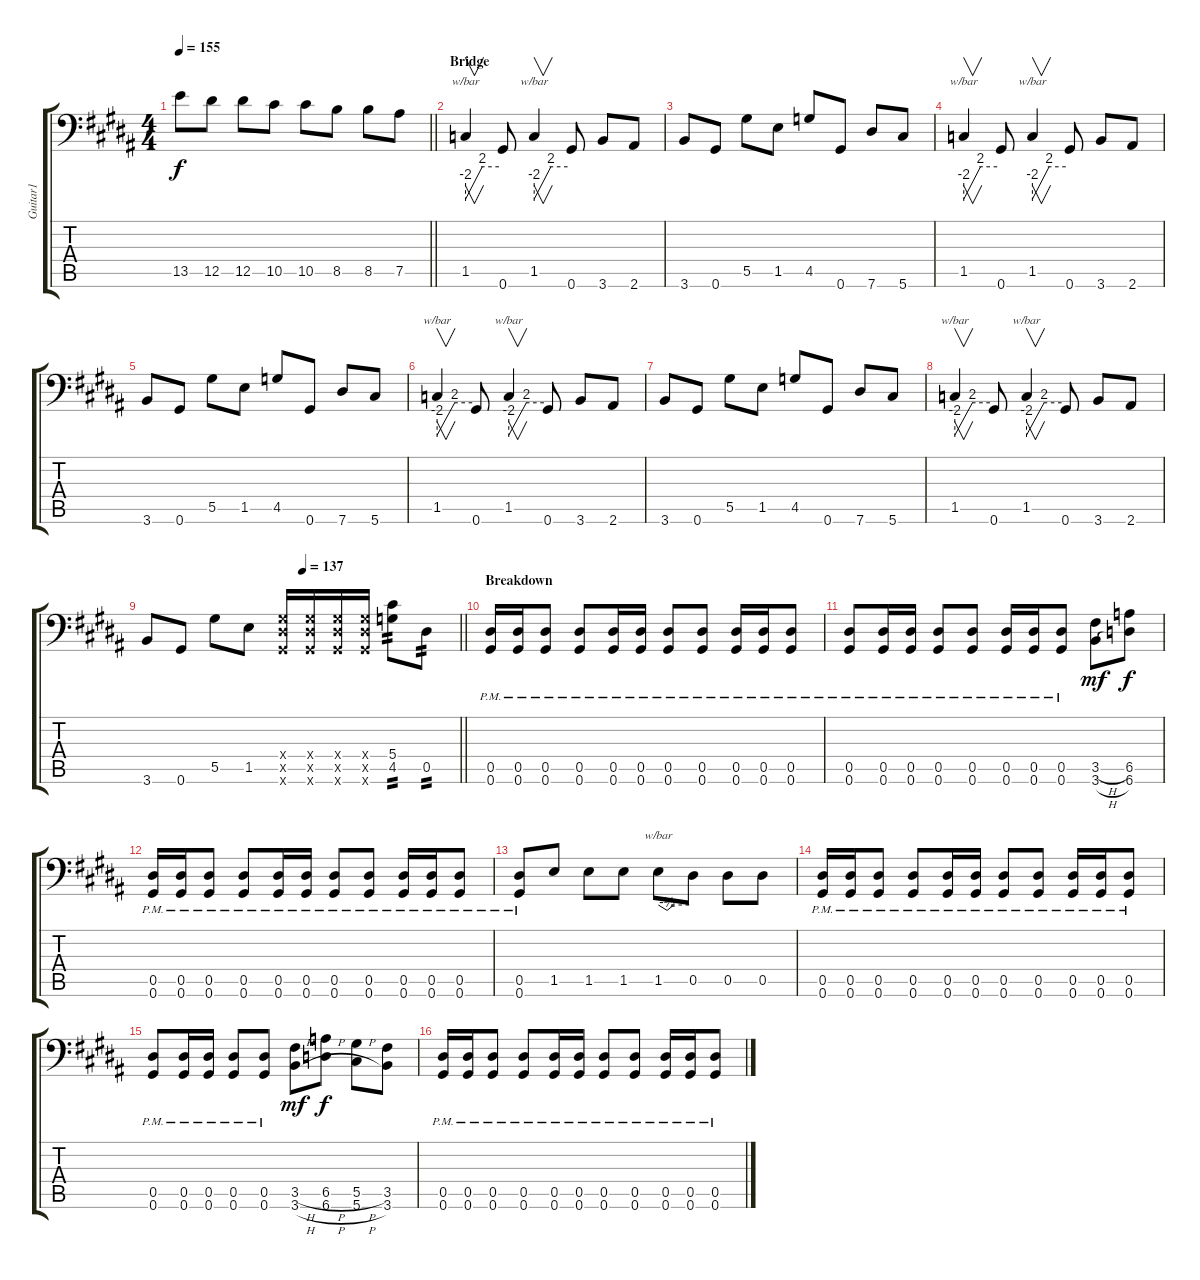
\track ("Guitar1" "Guitar1") {instrument distortionguitar}
\staff {score tabs}
\tuning (Bb3 F3 Db3 Ab2 Eb2 Ab1) {hide}
\ts (4 4)
\tempo 155
\clef f4
\barLineRight lightlight
\ks g#minor
13.5.8{dy f} 12.5.8 12.5.8 10.5.8 10.5.8 8.5.8 8.5.8 7.5.8 |
\section ("" "Bridge")
1.5.4{v tbe (custom default 0 -8 30 8 60 8) instrument guitarharmonics} 0.6.8{instrument distortionguitar} 1.5.4{v tbe (custom default 0 -8 30 8 60 8) instrument guitarharmonics} 0.6.8{instrument distortionguitar} 3.6.8 2.6.8 |
3.6.8 0.6.8 5.5.8 1.5.8 4.5.8 0.6.8 7.6.8 5.6.8 |
1.5.4{v tbe (custom default 0 -8 30 8 60 8) instrument guitarharmonics} 0.6.8{instrument distortionguitar} 1.5.4{v tbe (custom default 0 -8 30 8 60 8) instrument guitarharmonics} 0.6.8{instrument distortionguitar} 3.6.8 2.6.8 |
3.6.8 0.6.8 5.5.8 1.5.8 4.5.8 0.6.8 7.6.8 5.6.8 |
1.5.4{v tbe (custom default 0 -8 30 8 60 8) instrument guitarharmonics} 0.6.8{instrument distortionguitar} 1.5.4{v tbe (custom default 0 -8 30 8 60 8) instrument guitarharmonics} 0.6.8{instrument distortionguitar} 3.6.8 2.6.8 |
3.6.8 0.6.8 5.5.8 1.5.8 4.5.8 0.6.8 7.6.8 5.6.8 |
1.5.4{v tbe (custom default 0 -8 30 8 60 8) instrument guitarharmonics} 0.6.8{instrument distortionguitar} 1.5.4{v tbe (custom default 0 -8 30 8 60 8) instrument guitarharmonics} 0.6.8{instrument distortionguitar} 3.6.8 2.6.8 |
\tempo (137 0.5)
\barLineRight lightlight
3.6.8 0.6.8 5.5.8 1.5.8 (0.4{x} 0.5{x} 0.6{x}).16 (0.4{x} 0.5{x} 0.6{x}).16 (0.4{x} 0.5{x} 0.6{x}).16 (0.4{x} 0.5{x} 0.6{x}).16 (5.4 4.5).8{tp 2} 0.5.8{tp 2} |
\section ("" "Breakdown")
(0.5{pm} 0.6{pm}).16 (0.5{pm} 0.6{pm}).16 (0.5{pm} 0.6{pm}).8 (0.5{pm} 0.6{pm}).8 (0.5{pm} 0.6{pm}).16 (0.5{pm} 0.6{pm}).16 (0.5{pm} 0.6{pm}).8 (0.5{pm} 0.6{pm}).8 (0.5{pm} 0.6{pm}).16 (0.5{pm} 0.6{pm}).16 (0.5{pm} 0.6{pm}).8 |
(0.5{pm} 0.6{pm}).8 (0.5{pm} 0.6{pm}).16 (0.5{pm} 0.6{pm}).16 (0.5{pm} 0.6{pm}).8 (0.5{pm} 0.6{pm}).8 (0.5{pm} 0.6{pm}).16 (0.5{pm} 0.6{pm}).16 (0.5{pm} 0.6{pm}).8 (3.5{h} 3.6{h}).8{dy mf} (6.5 6.6).8{dy f} |
(0.5{pm} 0.6{pm}).16 (0.5{pm} 0.6{pm}).16 (0.5{pm} 0.6{pm}).8 (0.5{pm} 0.6{pm}).8 (0.5{pm} 0.6{pm}).16 (0.5{pm} 0.6{pm}).16 (0.5{pm} 0.6{pm}).8 (0.5{pm} 0.6{pm}).8 (0.5{pm} 0.6{pm}).16 (0.5{pm} 0.6{pm}).16 (0.5{pm} 0.6{pm}).8 |
(0.5{pm} 0.6{pm}).8 1.5.8 1.5.8 1.5.8 1.5.8{tbe (custom default 0 0 17 -2 30 0 60 0)} 0.5.8 0.5.8 0.5.8 |
(0.5{pm} 0.6{pm}).16 (0.5{pm} 0.6{pm}).16 (0.5{pm} 0.6{pm}).8 (0.5{pm} 0.6{pm}).8 (0.5{pm} 0.6{pm}).16 (0.5{pm} 0.6{pm}).16 (0.5{pm} 0.6{pm}).8 (0.5{pm} 0.6{pm}).8 (0.5{pm} 0.6{pm}).16 (0.5{pm} 0.6{pm}).16 (0.5{pm} 0.6{pm}).8 |
(0.5{pm} 0.6{pm}).8 (0.5{pm} 0.6{pm}).16 (0.5{pm} 0.6{pm}).16 (0.5{pm} 0.6{pm}).8 (0.5{pm} 0.6{pm}).8 (3.5{h} 3.6{h}).8{dy mf} (6.5{h} 6.6{h}).8{dy f} (5.5{h} 5.6{h}).8 (3.5 3.6).8 |
(0.5{pm} 0.6{pm}).16 (0.5{pm} 0.6{pm}).16 (0.5{pm} 0.6{pm}).8 (0.5{pm} 0.6{pm}).8 (0.5{pm} 0.6{pm}).16 (0.5{pm} 0.6{pm}).16 (0.5{pm} 0.6{pm}).8 (0.5{pm} 0.6{pm}).8 (0.5{pm} 0.6{pm}).16 (0.5{pm} 0.6{pm}).16 (0.5{pm} 0.6{pm}).8
